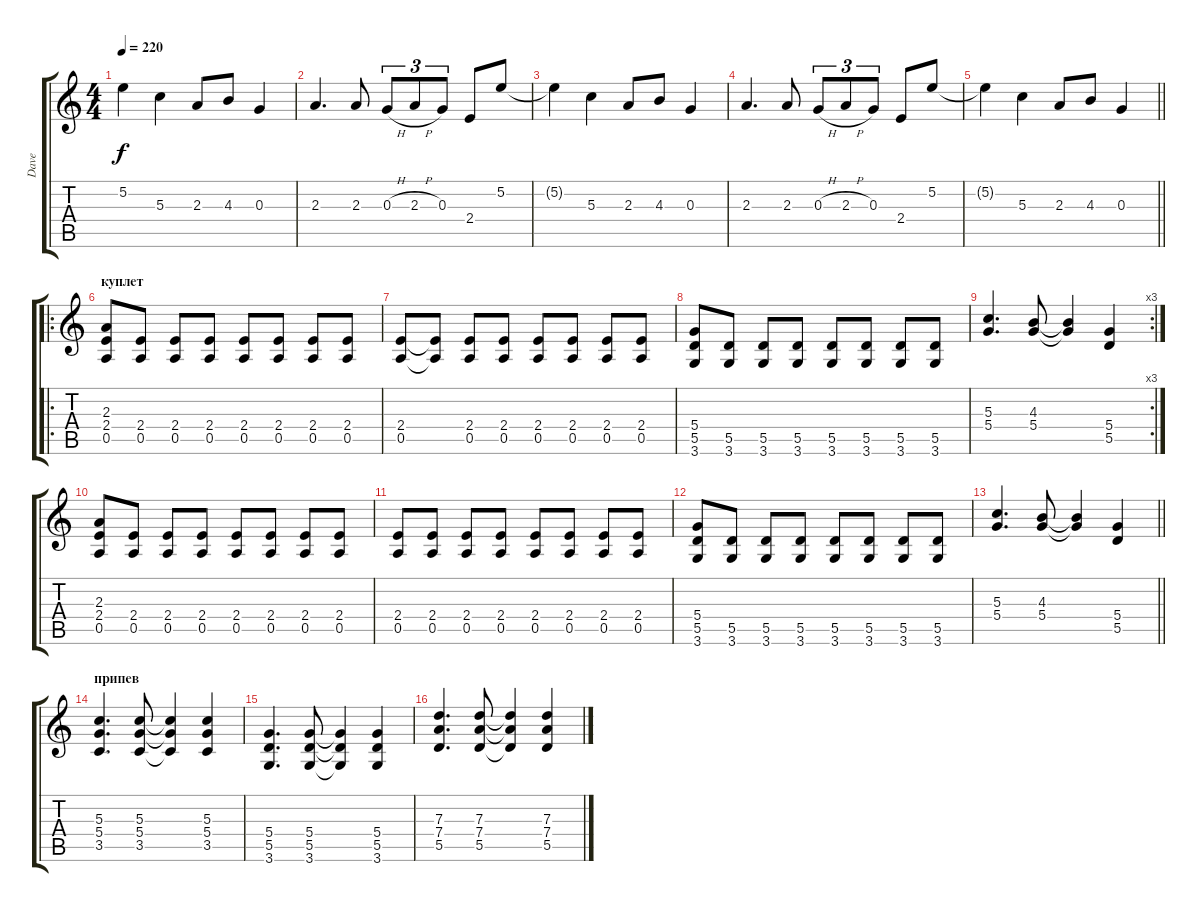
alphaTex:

\track ("Dave" "Dave") {instrument distortionguitar}
\staff {score tabs}
\tuning (E4 B3 G3 D3 A2 E2) {hide}
\ts (4 4)
\tempo 220
\clef g2
\ks c
5.2{t}.4{dy f} 5.3.4 2.3.8 4.3.8 0.3.4 |
2.3.4{d} 2.3.8 0.3{h}.8{tu (3 2)} 2.3{h}.8{tu (3 2)} 0.3.8{tu (3 2)} 2.4.8 5.2.8 |
5.2{t}.4 5.3.4 2.3.8 4.3.8 0.3.4 |
2.3.4{d} 2.3.8 0.3{h}.8{tu (3 2)} 2.3{h}.8{tu (3 2)} 0.3.8{tu (3 2)} 2.4.8 5.2.8 |
\barLineRight lightlight
5.2{t}.4 5.3.4 2.3.8 4.3.8 0.3.4 |
\ro
\section ("" "куплет")
(2.3 2.4 0.5).8 (2.4 0.5).8 (2.4 0.5).8 (2.4 0.5).8 (2.4 0.5).8 (2.4 0.5).8 (2.4 0.5).8 (2.4 0.5).8 |
(2.4 0.5).8 (2.4{t} 0.5{t}).8 (2.4 0.5).8 (2.4 0.5).8 (2.4 0.5).8 (2.4 0.5).8 (2.4 0.5).8 (2.4 0.5).8 |
(5.4 5.5 3.6).8 (5.5 3.6).8 (5.5 3.6).8 (5.5 3.6).8 (5.5 3.6).8 (5.5 3.6).8 (5.5 3.6).8 (5.5 3.6).8 |
\rc 3
(5.3 5.4).4{d} (4.3 5.4).8 (4.3{t} 5.4{t}).4 (5.4 5.5).4 |
(2.3 2.4 0.5).8 (2.4 0.5).8 (2.4 0.5).8 (2.4 0.5).8 (2.4 0.5).8 (2.4 0.5).8 (2.4 0.5).8 (2.4 0.5).8 |
(2.4 0.5).8 (2.4 0.5).8 (2.4 0.5).8 (2.4 0.5).8 (2.4 0.5).8 (2.4 0.5).8 (2.4 0.5).8 (2.4 0.5).8 |
(5.4 5.5 3.6).8 (5.5 3.6).8 (5.5 3.6).8 (5.5 3.6).8 (5.5 3.6).8 (5.5 3.6).8 (5.5 3.6).8 (5.5 3.6).8 |
\barLineRight lightlight
(5.3 5.4).4{d} (4.3 5.4).8 (4.3{t} 5.4{t}).4 (5.4 5.5).4 |
\section ("" "припев")
(5.3 5.4 3.5).4{d} (5.3 5.4 3.5).8 (5.3{t} 5.4{t} 3.5{t}).4 (5.3 5.4 3.5).4 |
(5.4 5.5 3.6).4{d} (5.4 5.5 3.6).8 (5.4{t} 5.5{t} 3.6{t}).4 (5.4 5.5 3.6).4 |
(7.3 7.4 5.5).4{d} (7.3 7.4 5.5).8 (7.3{t} 7.4{t} 5.5{t}).4 (7.3 7.4 5.5).4
